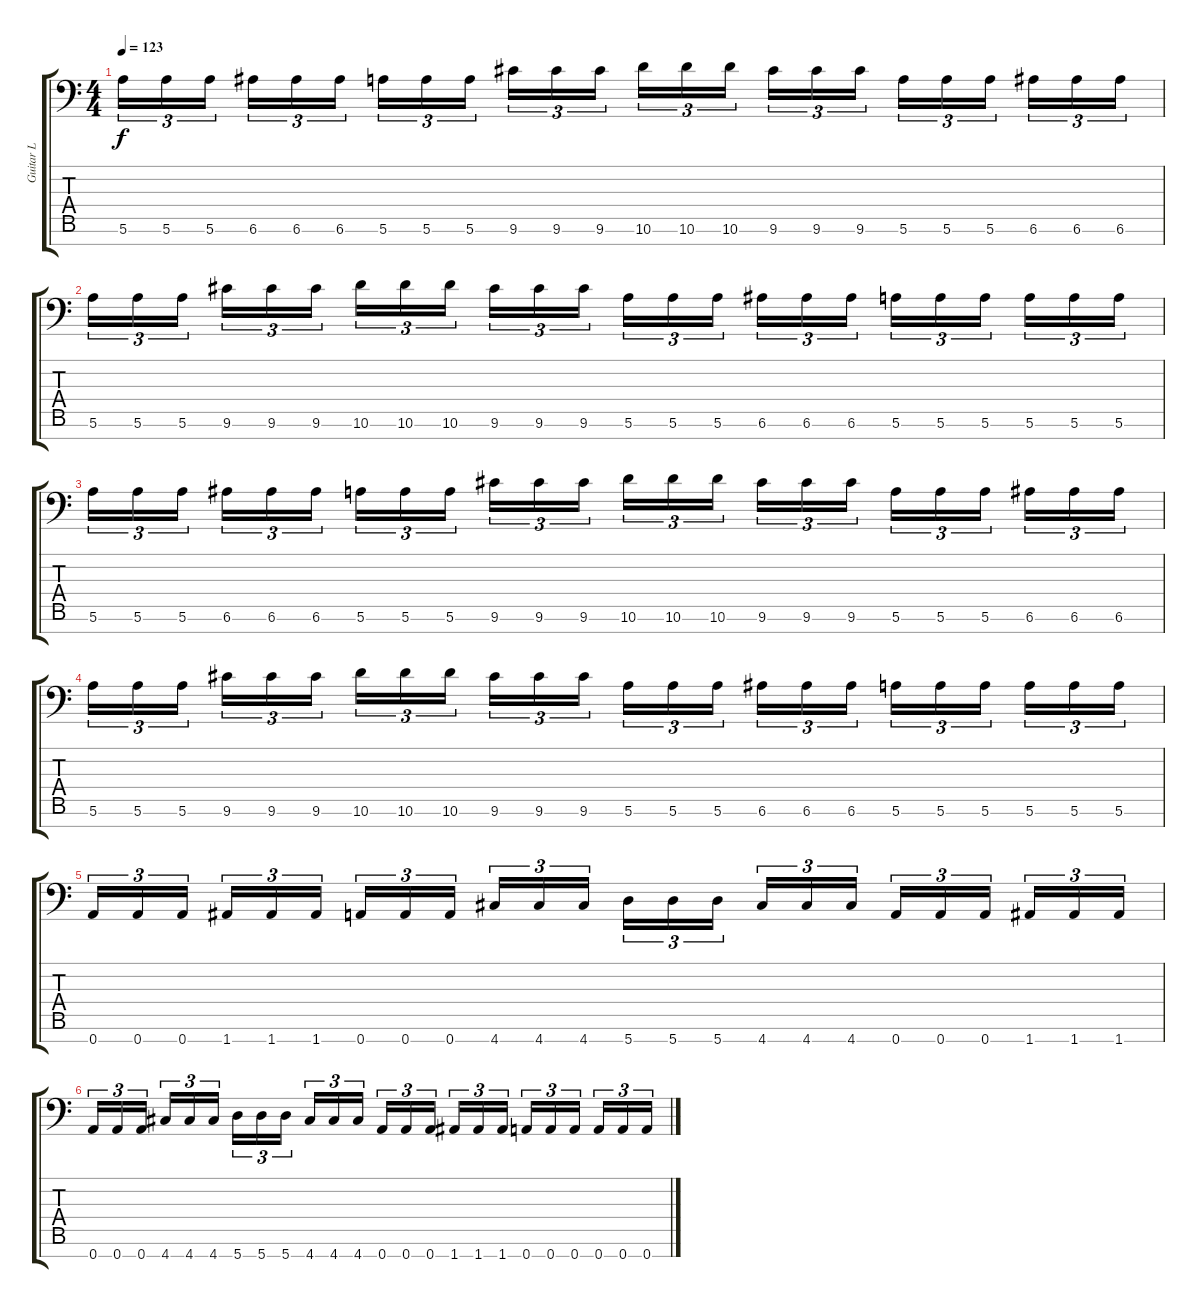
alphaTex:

\track ("Guitar L" "Guitar L") {instrument distortionguitar}
\staff {score tabs}
\tuning (E4 B3 G3 D3 A2 E2 A1) {hide}
\ts (4 4)
\tempo 123
\clef f4
\ks c
5.6.16{tu (3 2) dy f} 5.6.16{tu (3 2)} 5.6.16{tu (3 2) beam splitsecondary} 6.6.16{tu (3 2)} 6.6.16{tu (3 2)} 6.6.16{tu (3 2)} 5.6.16{tu (3 2)} 5.6.16{tu (3 2)} 5.6.16{tu (3 2) beam splitsecondary} 9.6.16{tu (3 2)} 9.6.16{tu (3 2)} 9.6.16{tu (3 2)} 10.6.16{tu (3 2)} 10.6.16{tu (3 2)} 10.6.16{tu (3 2) beam splitsecondary} 9.6.16{tu (3 2)} 9.6.16{tu (3 2)} 9.6.16{tu (3 2)} 5.6.16{tu (3 2)} 5.6.16{tu (3 2)} 5.6.16{tu (3 2) beam splitsecondary} 6.6.16{tu (3 2)} 6.6.16{tu (3 2)} 6.6.16{tu (3 2)} |
5.6.16{tu (3 2)} 5.6.16{tu (3 2)} 5.6.16{tu (3 2) beam splitsecondary} 9.6.16{tu (3 2)} 9.6.16{tu (3 2)} 9.6.16{tu (3 2)} 10.6.16{tu (3 2)} 10.6.16{tu (3 2)} 10.6.16{tu (3 2) beam splitsecondary} 9.6.16{tu (3 2)} 9.6.16{tu (3 2)} 9.6.16{tu (3 2)} 5.6.16{tu (3 2)} 5.6.16{tu (3 2)} 5.6.16{tu (3 2) beam splitsecondary} 6.6.16{tu (3 2)} 6.6.16{tu (3 2)} 6.6.16{tu (3 2)} 5.6.16{tu (3 2)} 5.6.16{tu (3 2)} 5.6.16{tu (3 2) beam splitsecondary} 5.6.16{tu (3 2)} 5.6.16{tu (3 2)} 5.6.16{tu (3 2)} |
5.6.16{tu (3 2)} 5.6.16{tu (3 2)} 5.6.16{tu (3 2) beam splitsecondary} 6.6.16{tu (3 2)} 6.6.16{tu (3 2)} 6.6.16{tu (3 2)} 5.6.16{tu (3 2)} 5.6.16{tu (3 2)} 5.6.16{tu (3 2) beam splitsecondary} 9.6.16{tu (3 2)} 9.6.16{tu (3 2)} 9.6.16{tu (3 2)} 10.6.16{tu (3 2)} 10.6.16{tu (3 2)} 10.6.16{tu (3 2) beam splitsecondary} 9.6.16{tu (3 2)} 9.6.16{tu (3 2)} 9.6.16{tu (3 2)} 5.6.16{tu (3 2)} 5.6.16{tu (3 2)} 5.6.16{tu (3 2) beam splitsecondary} 6.6.16{tu (3 2)} 6.6.16{tu (3 2)} 6.6.16{tu (3 2)} |
5.6.16{tu (3 2)} 5.6.16{tu (3 2)} 5.6.16{tu (3 2) beam splitsecondary} 9.6.16{tu (3 2)} 9.6.16{tu (3 2)} 9.6.16{tu (3 2)} 10.6.16{tu (3 2)} 10.6.16{tu (3 2)} 10.6.16{tu (3 2) beam splitsecondary} 9.6.16{tu (3 2)} 9.6.16{tu (3 2)} 9.6.16{tu (3 2)} 5.6.16{tu (3 2)} 5.6.16{tu (3 2)} 5.6.16{tu (3 2) beam splitsecondary} 6.6.16{tu (3 2)} 6.6.16{tu (3 2)} 6.6.16{tu (3 2)} 5.6.16{tu (3 2)} 5.6.16{tu (3 2)} 5.6.16{tu (3 2) beam splitsecondary} 5.6.16{tu (3 2)} 5.6.16{tu (3 2)} 5.6.16{tu (3 2)} |
0.7.16{tu (3 2)} 0.7.16{tu (3 2)} 0.7.16{tu (3 2) beam splitsecondary} 1.7.16{tu (3 2)} 1.7.16{tu (3 2)} 1.7.16{tu (3 2)} 0.7.16{tu (3 2)} 0.7.16{tu (3 2)} 0.7.16{tu (3 2) beam splitsecondary} 4.7.16{tu (3 2)} 4.7.16{tu (3 2)} 4.7.16{tu (3 2)} 5.7.16{tu (3 2)} 5.7.16{tu (3 2)} 5.7.16{tu (3 2) beam splitsecondary} 4.7.16{tu (3 2)} 4.7.16{tu (3 2)} 4.7.16{tu (3 2)} 0.7.16{tu (3 2)} 0.7.16{tu (3 2)} 0.7.16{tu (3 2) beam splitsecondary} 1.7.16{tu (3 2)} 1.7.16{tu (3 2)} 1.7.16{tu (3 2)} |
0.7.16{tu (3 2)} 0.7.16{tu (3 2)} 0.7.16{tu (3 2) beam splitsecondary} 4.7.16{tu (3 2)} 4.7.16{tu (3 2)} 4.7.16{tu (3 2)} 5.7.16{tu (3 2)} 5.7.16{tu (3 2)} 5.7.16{tu (3 2) beam splitsecondary} 4.7.16{tu (3 2)} 4.7.16{tu (3 2)} 4.7.16{tu (3 2)} 0.7.16{tu (3 2)} 0.7.16{tu (3 2)} 0.7.16{tu (3 2) beam splitsecondary} 1.7.16{tu (3 2)} 1.7.16{tu (3 2)} 1.7.16{tu (3 2)} 0.7.16{tu (3 2)} 0.7.16{tu (3 2)} 0.7.16{tu (3 2) beam splitsecondary} 0.7.16{tu (3 2)} 0.7.16{tu (3 2)} 0.7.16{tu (3 2)}
